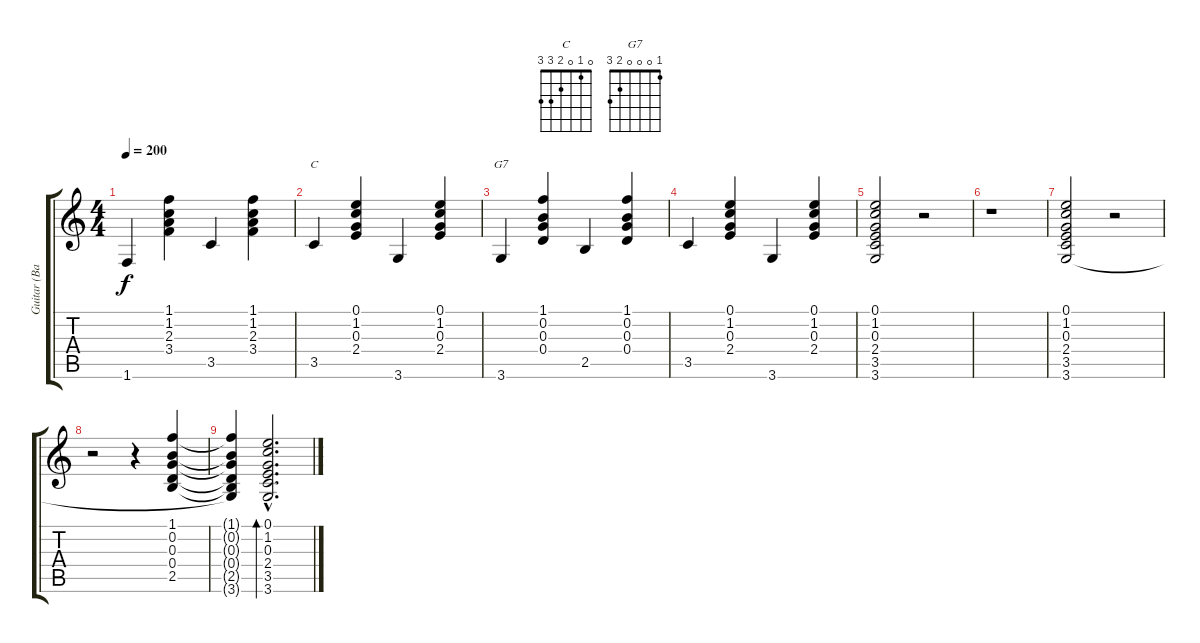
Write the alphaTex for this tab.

\track ("Guitar (Backup)" "Guitar (Ba") {instrument acousticguitarnylon}
\staff {score tabs}
\tuning (E4 B3 G3 D3 A2 E2) {hide}
\chord ("C" 0 1 0 2 3 3)
\chord ("G7" 1 0 0 0 2 3)
\ts (4 4)
\tempo 200
\clef g2
\ks c
1.6.4{dy f} (1.1 1.2 2.3 3.4).4 3.5.4 (1.1 1.2 2.3 3.4).4 |
3.5.4{ch "C"} (0.1 1.2 0.3 2.4).4 3.6.4 (0.1 1.2 0.3 2.4).4 |
3.6.4{ch "G7"} (1.1 0.2 0.3 0.4).4 2.5.4 (1.1 0.2 0.3 0.4).4 |
3.5.4 (0.1 1.2 0.3 2.4).4 3.6.4 (0.1 1.2 0.3 2.4).4 |
(0.1 1.2 0.3 2.4 3.5 3.6).2 r.2 |
r.1 |
(0.1 1.2 0.3 2.4 3.5 3.6).2 r.2 |
r.2 r.4 (1.1 0.2 0.3 0.4 2.5).4 |
(1.1{t} 0.2{t} 0.3{t} 0.4{t} 2.5{t} 3.6{t}).4 (0.1{hac} 1.2{hac} 0.3{hac} 2.4{hac} 3.5{hac} 3.6{hac}).2{d bd 480}
